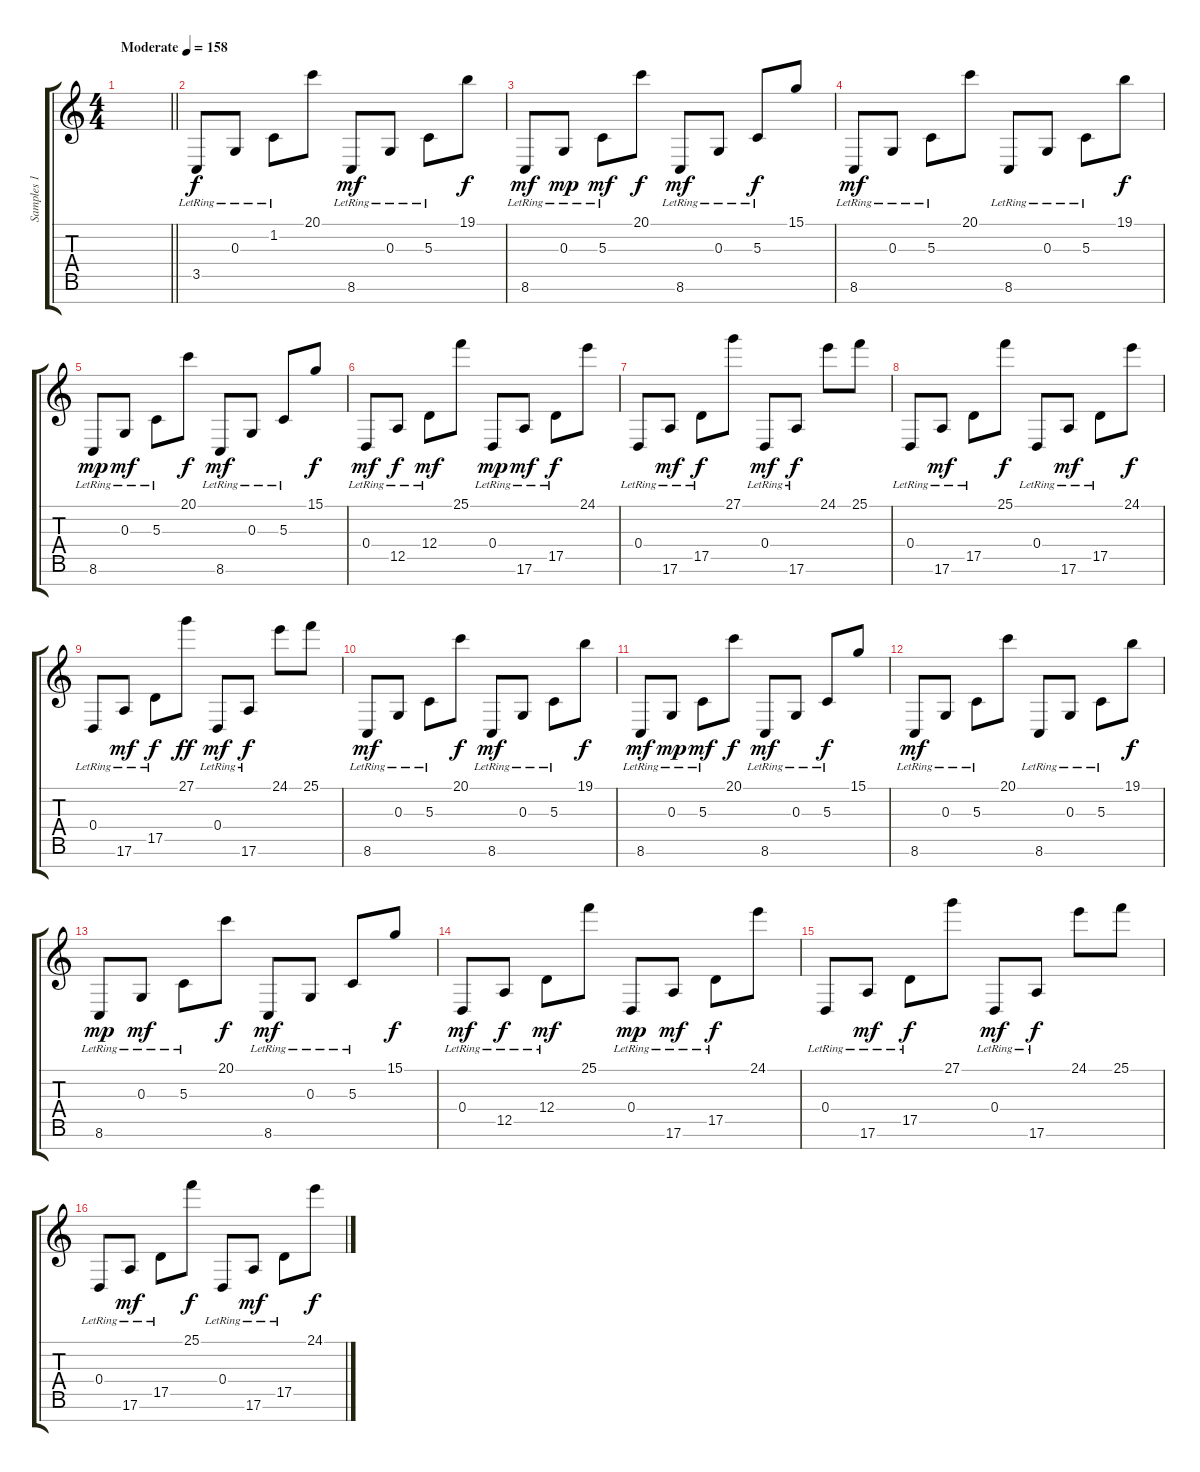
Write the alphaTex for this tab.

\track ("Samples 1" "Samples 1") {instrument electricgrandpiano}
\staff {score tabs}
\tuning (E4 B3 G3 D3 A2 E2 B1) {hide}
\ts (4 4)
\tempo (158 "Moderate")
\clef g2
\barLineRight lightlight
\ks c
|
\section ("" " ")
3.5{lr}.8 0.3{lr}.8 1.2{lr}.8 20.1.8{dy f} 8.6{lr}.8{dy mf} 0.3{lr}.8 5.3{lr}.8 19.1.8{dy f} |
8.6{lr}.8{dy mf} 0.3{lr}.8{dy mp} 5.3{lr}.8{dy mf} 20.1.8{dy f} 8.6{lr}.8{dy mf} 0.3{lr}.8 5.3{lr}.8{dy f} 15.1.8 |
8.6{lr}.8{dy mf} 0.3{lr}.8 5.3{lr}.8 20.1.8 8.6{lr}.8 0.3{lr}.8 5.3{lr}.8 19.1.8{dy f} |
8.6{lr}.8{dy mp} 0.3{lr}.8{dy mf} 5.3{lr}.8 20.1.8{dy f} 8.6{lr}.8{dy mf} 0.3{lr}.8 5.3{lr}.8 15.1.8{dy f} |
0.4{lr}.8{dy mf} 12.5{lr}.8{dy f} 12.4{lr}.8{dy mf} 25.1.8 0.4{lr}.8{dy mp} 17.6{lr}.8{dy mf} 17.5{lr}.8{dy f} 24.1.8 |
0.4{lr}.8 17.6{lr}.8{dy mf} 17.5{lr}.8{dy f} 27.1.8 0.4{lr}.8{dy mf} 17.6{lr}.8{dy f} 24.1.8 25.1.8 |
0.4{lr}.8 17.6{lr}.8{dy mf} 17.5{lr}.8 25.1.8{dy f} 0.4{lr}.8 17.6{lr}.8{dy mf} 17.5{lr}.8 24.1.8{dy f} |
0.4{lr}.8 17.6{lr}.8{dy mf} 17.5{lr}.8{dy f} 27.1.8{dy ff} 0.4{lr}.8{dy mf} 17.6{lr}.8{dy f} 24.1.8 25.1.8 |
8.6{lr}.8{dy mf} 0.3{lr}.8 5.3{lr}.8 20.1.8{dy f} 8.6{lr}.8{dy mf} 0.3{lr}.8 5.3{lr}.8 19.1.8{dy f} |
8.6{lr}.8{dy mf} 0.3{lr}.8{dy mp} 5.3{lr}.8{dy mf} 20.1.8{dy f} 8.6{lr}.8{dy mf} 0.3{lr}.8 5.3{lr}.8{dy f} 15.1.8 |
8.6{lr}.8{dy mf} 0.3{lr}.8 5.3{lr}.8 20.1.8 8.6{lr}.8 0.3{lr}.8 5.3{lr}.8 19.1.8{dy f} |
8.6{lr}.8{dy mp} 0.3{lr}.8{dy mf} 5.3{lr}.8 20.1.8{dy f} 8.6{lr}.8{dy mf} 0.3{lr}.8 5.3{lr}.8 15.1.8{dy f} |
0.4{lr}.8{dy mf} 12.5{lr}.8{dy f} 12.4{lr}.8{dy mf} 25.1.8 0.4{lr}.8{dy mp} 17.6{lr}.8{dy mf} 17.5{lr}.8{dy f} 24.1.8 |
0.4{lr}.8 17.6{lr}.8{dy mf} 17.5{lr}.8{dy f} 27.1.8 0.4{lr}.8{dy mf} 17.6{lr}.8{dy f} 24.1.8 25.1.8 |
0.4{lr}.8 17.6{lr}.8{dy mf} 17.5{lr}.8 25.1.8{dy f} 0.4{lr}.8 17.6{lr}.8{dy mf} 17.5{lr}.8 24.1.8{dy f}
